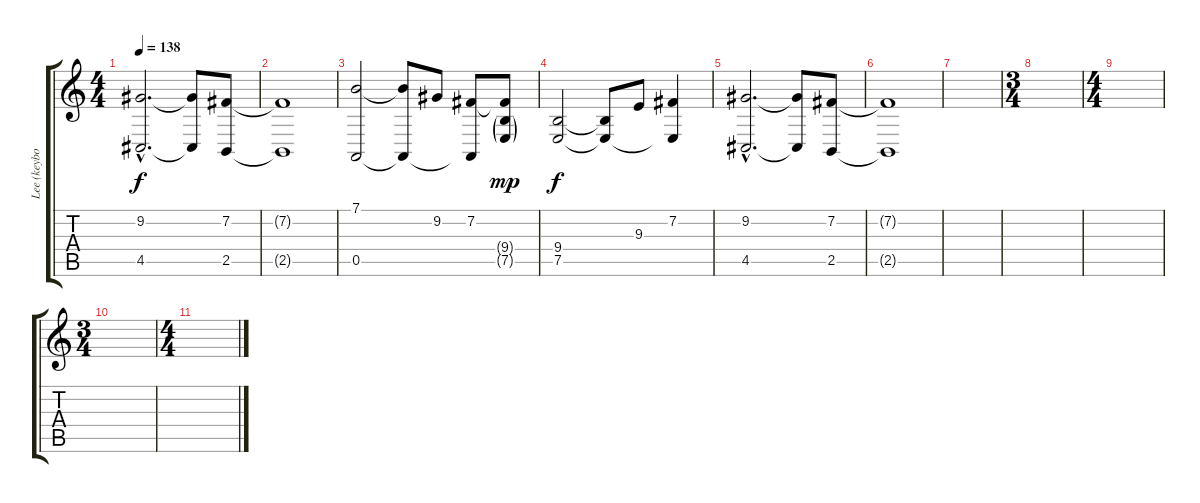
\track ("Lee (keyboards)" "Lee (keybo") {instrument fx7echoes}
\staff {score tabs}
\tuning (E4 B3 G3 D3 A2 E2) {hide}
\ts (4 4)
\tempo 138
\clef g2
\ks c
(9.2{hac} 4.5{hac}).2{d dy f} (9.2{t} 4.5{t}).8 (7.2 2.5).8 |
(7.2{t} 2.5{t}).1 |
(7.1 0.5).2 (7.1{t} 0.5{t}).8 9.2.8 (7.2 0.5{t}).8 (7.2{t} 9.4{g} 7.5{g}).8{dy mp} |
(9.4 7.5).2{dy f} (9.4{t} 7.5{t}).8 9.3.8 (7.2 7.5{t}).4 |
(9.2{hac} 4.5{hac}).2{d} (9.2{t} 4.5{t}).8 (7.2 2.5).8 |
(7.2{t} 2.5{t}).1 |
|
\ts (3 4)
|
\ts (4 4)
|
\ts (3 4)
|
\ts (4 4)
